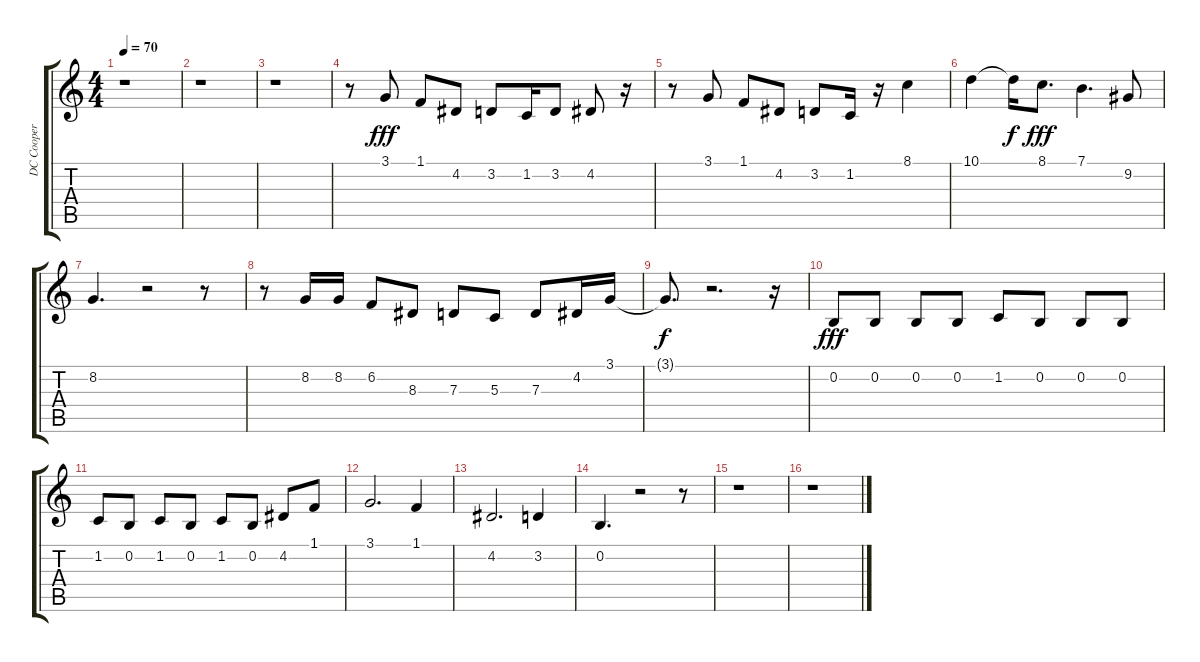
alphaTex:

\track ("DC Cooper" "DC Cooper") {instrument baritonesax}
\staff {score tabs}
\tuning (E4 B3 G3 D3 A2 E2) {hide}
\ts (4 4)
\tempo 70
\clef g2
\ks c
r.1{dy fff} |
r.1 |
r.1 |
r.8 3.1.8 1.1.8 4.2.8 3.2.8 1.2.16 3.2.8 4.2.8 r.16 |
r.8 3.1.8 1.1.8 4.2.8 3.2.8 1.2.16 r.16 8.1.4 |
10.1.4 10.1{t}.16{dy f} 8.1.8{d dy fff} 7.1.4{d} 9.2.8 |
8.2.4{d} r.2 r.8 |
r.8 8.2.16 8.2.16 6.2.8 8.3.8 7.3.8 5.3.8 7.3.8 4.2.16 3.1.16 |
3.1{t}.8{d dy f} r.2{d} r.16 |
0.2.8{dy fff} 0.2.8 0.2.8 0.2.8 1.2.8 0.2.8 0.2.8 0.2.8 |
1.2.8 0.2.8 1.2.8 0.2.8 1.2.8 0.2.8 4.2.8 1.1.8 |
3.1.2{d} 1.1.4 |
4.2.2{d} 3.2.4 |
0.2.4{d} r.2 r.8 |
r.1 |
r.1
